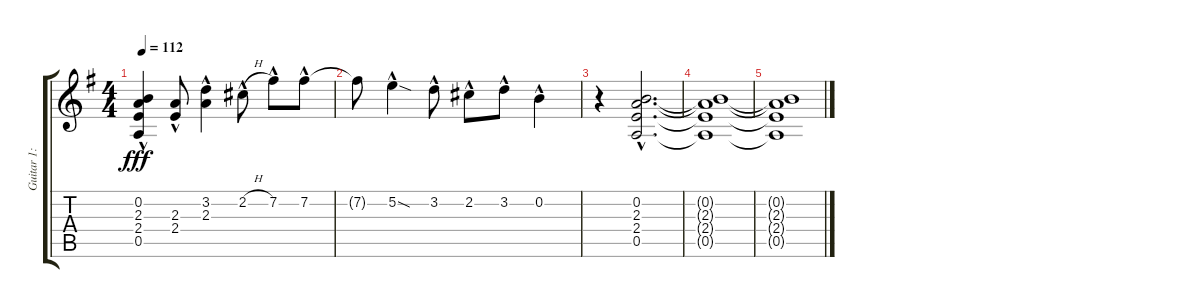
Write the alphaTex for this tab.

\track ("Guitar 1: Mick" "Guitar 1: ") {instrument distortionguitar}
\staff {score tabs}
\tuning (E4 B3 G3 D3 A2 E2) {hide}
\ts (4 4)
\tempo 112
\clef g2
\ks g
(0.2{hac} 2.3{hac} 2.4{hac} 0.5{hac}).4{dy fff} (2.3{hac} 2.4{hac}).8 (3.2{hac} 2.3{hac}).4 2.2{h hac}.8 7.2{hac}.8 7.2{hac}.8 |
7.2{t}.8 5.2{sod hac}.4 3.2{hac}.8 2.2{hac}.8 3.2{hac}.8 0.2{hac}.4 |
r.4 (0.2{hac} 2.3{hac} 2.4{hac} 0.5{hac}).2{d} |
(0.2{t} 2.3{t} 2.4{t} 0.5{t}).1 |
(0.2{t} 2.3{t} 2.4{t} 0.5{t}).1
